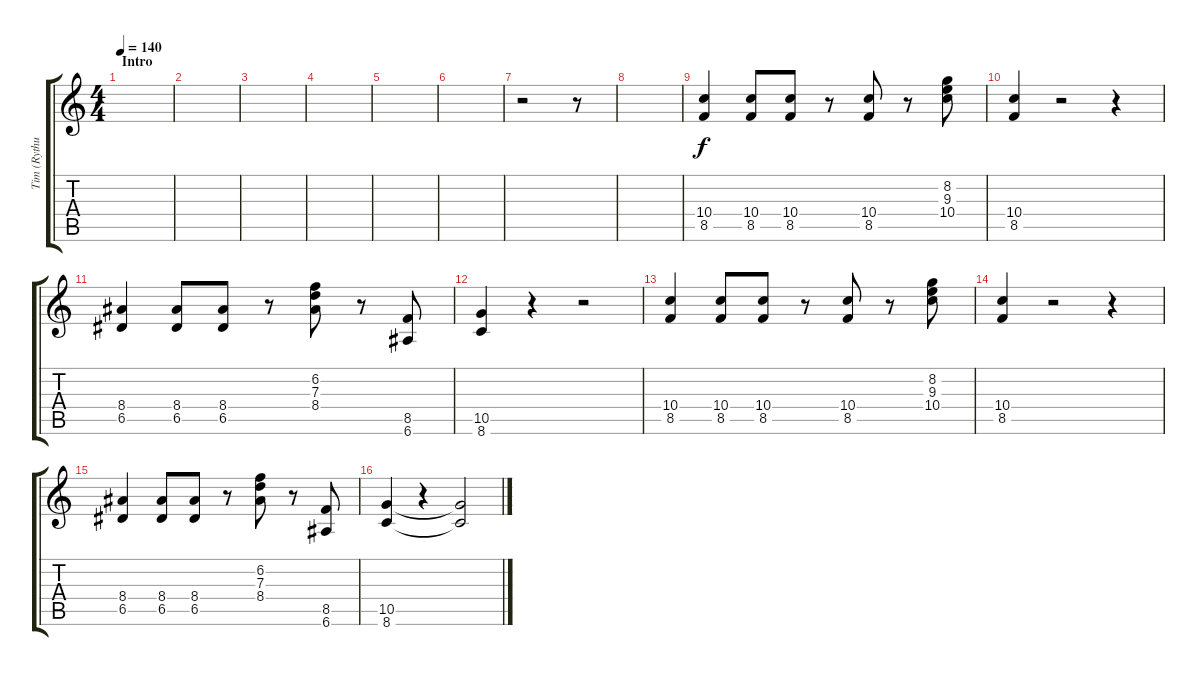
\track ("Tim (Rythum)" "Tim (Rythu") {instrument distortionguitar}
\staff {score tabs}
\tuning (E4 B3 G3 D3 A2 E2) {hide}
\ts (4 4)
\section ("" "Intro")
\tempo 140
\clef g2
\ks c
|
|
|
|
|
|
r.2 r.8 |
|
(10.4 8.5).4 (10.4 8.5).8 (10.4 8.5).8 r.8 (10.4 8.5).8 r.8 (8.2 9.3 10.4).8 |
(10.4 8.5).4 r.2 r.4 |
(8.4 6.5).4 (8.4 6.5).8 (8.4 6.5).8 r.8 (6.2 7.3 8.4).8 r.8 (8.5 6.6).8 |
(10.5 8.6).4 r.4 r.2 |
(10.4 8.5).4 (10.4 8.5).8 (10.4 8.5).8 r.8 (10.4 8.5).8 r.8 (8.2 9.3 10.4).8 |
(10.4 8.5).4 r.2 r.4 |
(8.4 6.5).4 (8.4 6.5).8 (8.4 6.5).8 r.8 (6.2 7.3 8.4).8 r.8 (8.5 6.6).8 |
(10.5 8.6).4 r.4 (10.5{t} 8.6{t}).2
